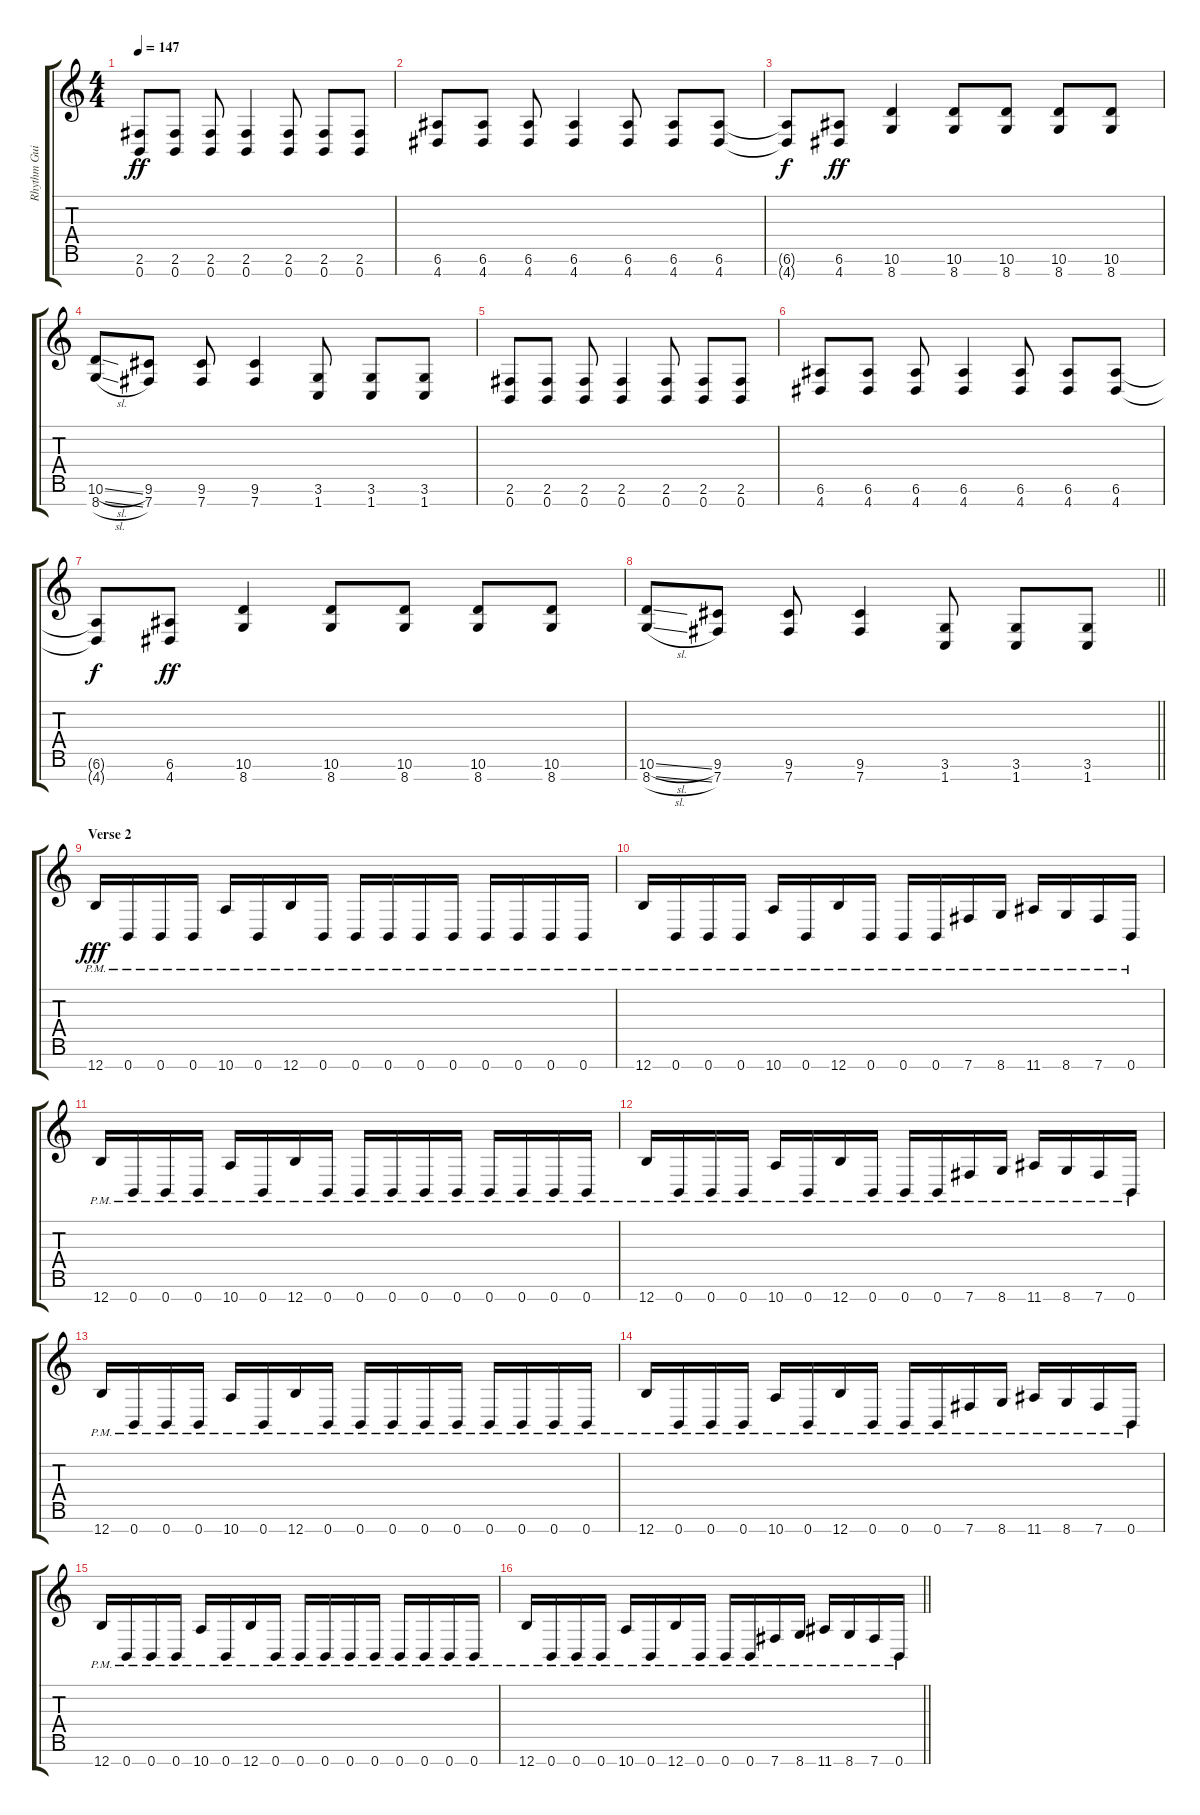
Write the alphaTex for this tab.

\track ("Rhythm Guitar 2" "Rhythm Gui") {instrument overdrivenguitar}
\staff {score tabs}
\tuning (E4 B3 G3 D3 A2 E2 B1) {hide}
\ts (4 4)
\tempo 147
\clef g2
\ks c
(2.6 0.7).8{dy ff} (2.6 0.7).8 (2.6 0.7).8 (2.6 0.7).4 (2.6 0.7).8 (2.6 0.7).8 (2.6 0.7).8 |
(6.6 4.7).8 (6.6 4.7).8 (6.6 4.7).8 (6.6 4.7).4 (6.6 4.7).8 (6.6 4.7).8 (6.6 4.7).8 |
(6.6{t} 4.7{t}).8{dy f} (6.6 4.7).8{dy ff} (10.6 8.7).4 (10.6 8.7).8 (10.6 8.7).8 (10.6 8.7).8 (10.6 8.7).8 |
(10.6{sl} 8.7{sl}).8 (9.6 7.7).8 (9.6 7.7).8 (9.6 7.7).4 (3.6 1.7).8 (3.6 1.7).8 (3.6 1.7).8 |
(2.6 0.7).8 (2.6 0.7).8 (2.6 0.7).8 (2.6 0.7).4 (2.6 0.7).8 (2.6 0.7).8 (2.6 0.7).8 |
(6.6 4.7).8 (6.6 4.7).8 (6.6 4.7).8 (6.6 4.7).4 (6.6 4.7).8 (6.6 4.7).8 (6.6 4.7).8 |
(6.6{t} 4.7{t}).8{dy f} (6.6 4.7).8{dy ff} (10.6 8.7).4 (10.6 8.7).8 (10.6 8.7).8 (10.6 8.7).8 (10.6 8.7).8 |
\barLineRight lightlight
(10.6{sl} 8.7{sl}).8 (9.6 7.7).8 (9.6 7.7).8 (9.6 7.7).4 (3.6 1.7).8 (3.6 1.7).8 (3.6 1.7).8 |
\section ("" "Verse 2")
12.7{pm}.16{dy fff} 0.7{pm}.16 0.7{pm}.16 0.7{pm}.16 10.7{pm}.16 0.7{pm}.16 12.7{pm}.16 0.7{pm}.16 0.7{pm}.16 0.7{pm}.16 0.7{pm}.16 0.7{pm}.16 0.7{pm}.16 0.7{pm}.16 0.7{pm}.16 0.7{pm}.16 |
12.7{pm}.16 0.7{pm}.16 0.7{pm}.16 0.7{pm}.16 10.7{pm}.16 0.7{pm}.16 12.7{pm}.16 0.7{pm}.16 0.7{pm}.16 0.7{pm}.16 7.7{pm}.16 8.7{pm}.16 11.7{pm}.16 8.7{pm}.16 7.7{pm}.16 0.7{pm}.16 |
12.7{pm}.16 0.7{pm}.16 0.7{pm}.16 0.7{pm}.16 10.7{pm}.16 0.7{pm}.16 12.7{pm}.16 0.7{pm}.16 0.7{pm}.16 0.7{pm}.16 0.7{pm}.16 0.7{pm}.16 0.7{pm}.16 0.7{pm}.16 0.7{pm}.16 0.7{pm}.16 |
12.7{pm}.16 0.7{pm}.16 0.7{pm}.16 0.7{pm}.16 10.7{pm}.16 0.7{pm}.16 12.7{pm}.16 0.7{pm}.16 0.7{pm}.16 0.7{pm}.16 7.7{pm}.16 8.7{pm}.16 11.7{pm}.16 8.7{pm}.16 7.7{pm}.16 0.7{pm}.16 |
12.7{pm}.16 0.7{pm}.16 0.7{pm}.16 0.7{pm}.16 10.7{pm}.16 0.7{pm}.16 12.7{pm}.16 0.7{pm}.16 0.7{pm}.16 0.7{pm}.16 0.7{pm}.16 0.7{pm}.16 0.7{pm}.16 0.7{pm}.16 0.7{pm}.16 0.7{pm}.16 |
12.7{pm}.16 0.7{pm}.16 0.7{pm}.16 0.7{pm}.16 10.7{pm}.16 0.7{pm}.16 12.7{pm}.16 0.7{pm}.16 0.7{pm}.16 0.7{pm}.16 7.7{pm}.16 8.7{pm}.16 11.7{pm}.16 8.7{pm}.16 7.7{pm}.16 0.7{pm}.16 |
12.7{pm}.16 0.7{pm}.16 0.7{pm}.16 0.7{pm}.16 10.7{pm}.16 0.7{pm}.16 12.7{pm}.16 0.7{pm}.16 0.7{pm}.16 0.7{pm}.16 0.7{pm}.16 0.7{pm}.16 0.7{pm}.16 0.7{pm}.16 0.7{pm}.16 0.7{pm}.16 |
\barLineRight lightlight
12.7{pm}.16 0.7{pm}.16 0.7{pm}.16 0.7{pm}.16 10.7{pm}.16 0.7{pm}.16 12.7{pm}.16 0.7{pm}.16 0.7{pm}.16 0.7{pm}.16 7.7{pm}.16 8.7{pm}.16 11.7{pm}.16 8.7{pm}.16 7.7{pm}.16 0.7{pm}.16
